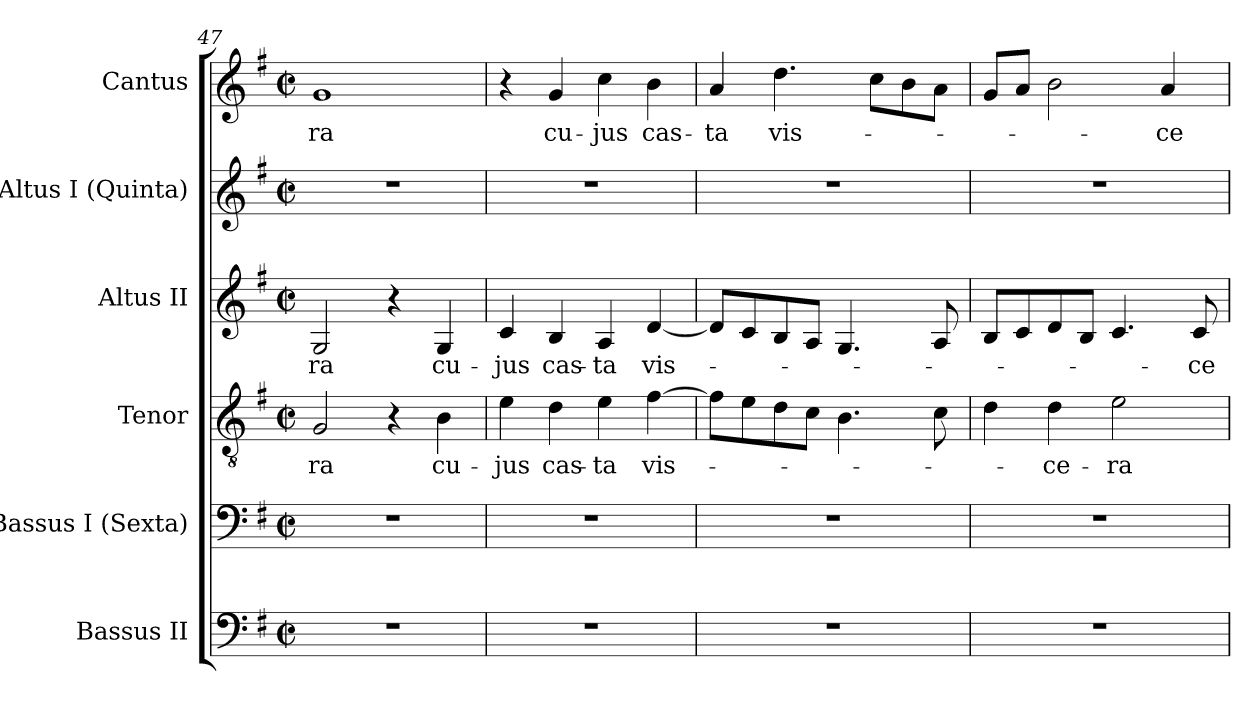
**kern	**kern	**kern	**text	**kern	**text	**kern	**kern	**text
*part6	*part5	*part4	*part4	*part3	*part3	*part2	*part1	*part1
*staff6	*staff5	*staff4	*staff4	*staff3	*staff3	*staff2	*staff1	*staff1
*I"Bassus II	*I"Bassus I (Sexta)	*I"Tenor	*	*I"Altus II	*	*I"Altus I (Quinta)	*I"Cantus	*
*I'B.	*I'B.	*I'T.	*	*I'A.	*	*I'A.	*I'S.	*
*clefF4	*clefF4	*clefGv2	*	*clefG2	*	*clefG2	*clefG2	*
*	*	*ITrd7c12	*	*	*	*	*	*
*k[f#]	*k[f#]	*k[f#]	*	*k[f#]	*	*k[f#]	*k[f#]	*
*G:	*G:	*G:	*	*G:	*	*G:	*G:	*
*M2/2	*M2/2	*M2/2	*	*M2/2	*	*M2/2	*M2/2	*
*met(c|)	*met(c|)	*met(c|)	*	*met(c|)	*	*met(c|)	*met(c|)	*
=47	=47	=47	=47	=47	=47	=47	=47	=47
!	!	!	!LO:LY:b:color=#000000	!	!	!	!	!
!	!	!	!	!	!LO:LY:b:color=#000000	!	!	!
!	!	!	!	!	!	!	!	!LO:LY:b:color=#000000
1r	1r	2GGi/	-ra	2Gi/	-ra	1r	1gi	-ra
.	.	4r	.	4r	.	.	.	.
!	!	!	!LO:LY:b:color=#000000	!	!	!	!	!
!	!	!	!	!	!LO:LY:b:color=#000000	!	!	!
.	.	4BBi\	cu-	4Gi/	cu-	.	.	.
=48	=48	=48	=48	=48	=48	=48	=48	=48
!	!	!	!LO:LY:b:color=#000000	!	!	!	!	!
!	!	!	!	!	!LO:LY:b:color=#000000	!	!	!
1r	1r	4Ei\	-jus	4ci/	-jus	1r	4r	.
!	!	!	!LO:LY:b:color=#000000	!	!	!	!	!
!	!	!	!	!	!LO:LY:b:color=#000000	!	!	!
!	!	!	!	!	!	!	!	!LO:LY:b:color=#000000
.	.	4Di\	cas-	4Bi/	cas-	.	4gi/	cu-
!	!	!	!LO:LY:b:color=#000000	!	!	!	!	!
!	!	!	!	!	!LO:LY:b:color=#000000	!	!	!
!	!	!	!	!	!	!	!	!LO:LY:b:color=#000000
.	.	4Ei\	-ta	4Ai/	-ta	.	4cci\	-jus
!	!	!	!LO:LY:b:color=#000000	!	!	!	!	!
!	!	!	!	!	!LO:LY:b:color=#000000	!	!	!
!	!	!	!	!	!	!	!	!LO:LY:b:color=#000000
.	.	[>4F#i\	vis-	[<4di/	vis-	.	4bi\	cas-
=49	=49	=49	=49	=49	=49	=49	=49	=49
!	!	!	!	!	!	!	!	!LO:LY:b:color=#000000
1r	1r	8F#i\L]	.	8di/L]	.	1r	4ai/	-ta
.	.	8Ei\	.	8ci/	.	.	.	.
!	!	!	!	!	!	!	!	!LO:LY:b:color=#000000
.	.	8Di\	.	8Bi/	.	.	4.ddi\	vis-
.	.	8Ci\J	.	8Ai/J	.	.	.	.
.	.	4.BBi\	.	4.Gi/	.	.	.	.
.	.	.	.	.	.	.	8cci\L	.
.	.	.	.	.	.	.	8bi\	.
.	.	8Ci\	.	8Ai/	.	.	8ai\J	.
=50	=50	=50	=50	=50	=50	=50	=50	=50
1r	1r	4Di\	.	8Bi/L	.	1r	8gi/L	.
.	.	.	.	8ci/	.	.	8ai/J	.
!	!	!	!LO:LY:b:color=#000000	!	!	!	!	!
.	.	4Di\	-ce-	8di/	.	.	2bi\	.
.	.	.	.	8Bi/J	.	.	.	.
!	!	!	!LO:LY:b:color=#000000	!	!	!	!	!
.	.	2Ei\	-ra	4.ci/	.	.	.	.
!	!	!	!	!	!	!	!	!LO:LY:b:color=#000000
.	.	.	.	.	.	.	4ai/	-ce-
!	!	!	!	!	!LO:LY:b:color=#000000	!	!	!
.	.	.	.	8ci/	-ce-	.	.	.
=	=	=	=	=	=	=	=	=
*-	*-	*-	*-	*-	*-	*-	*-	*-
